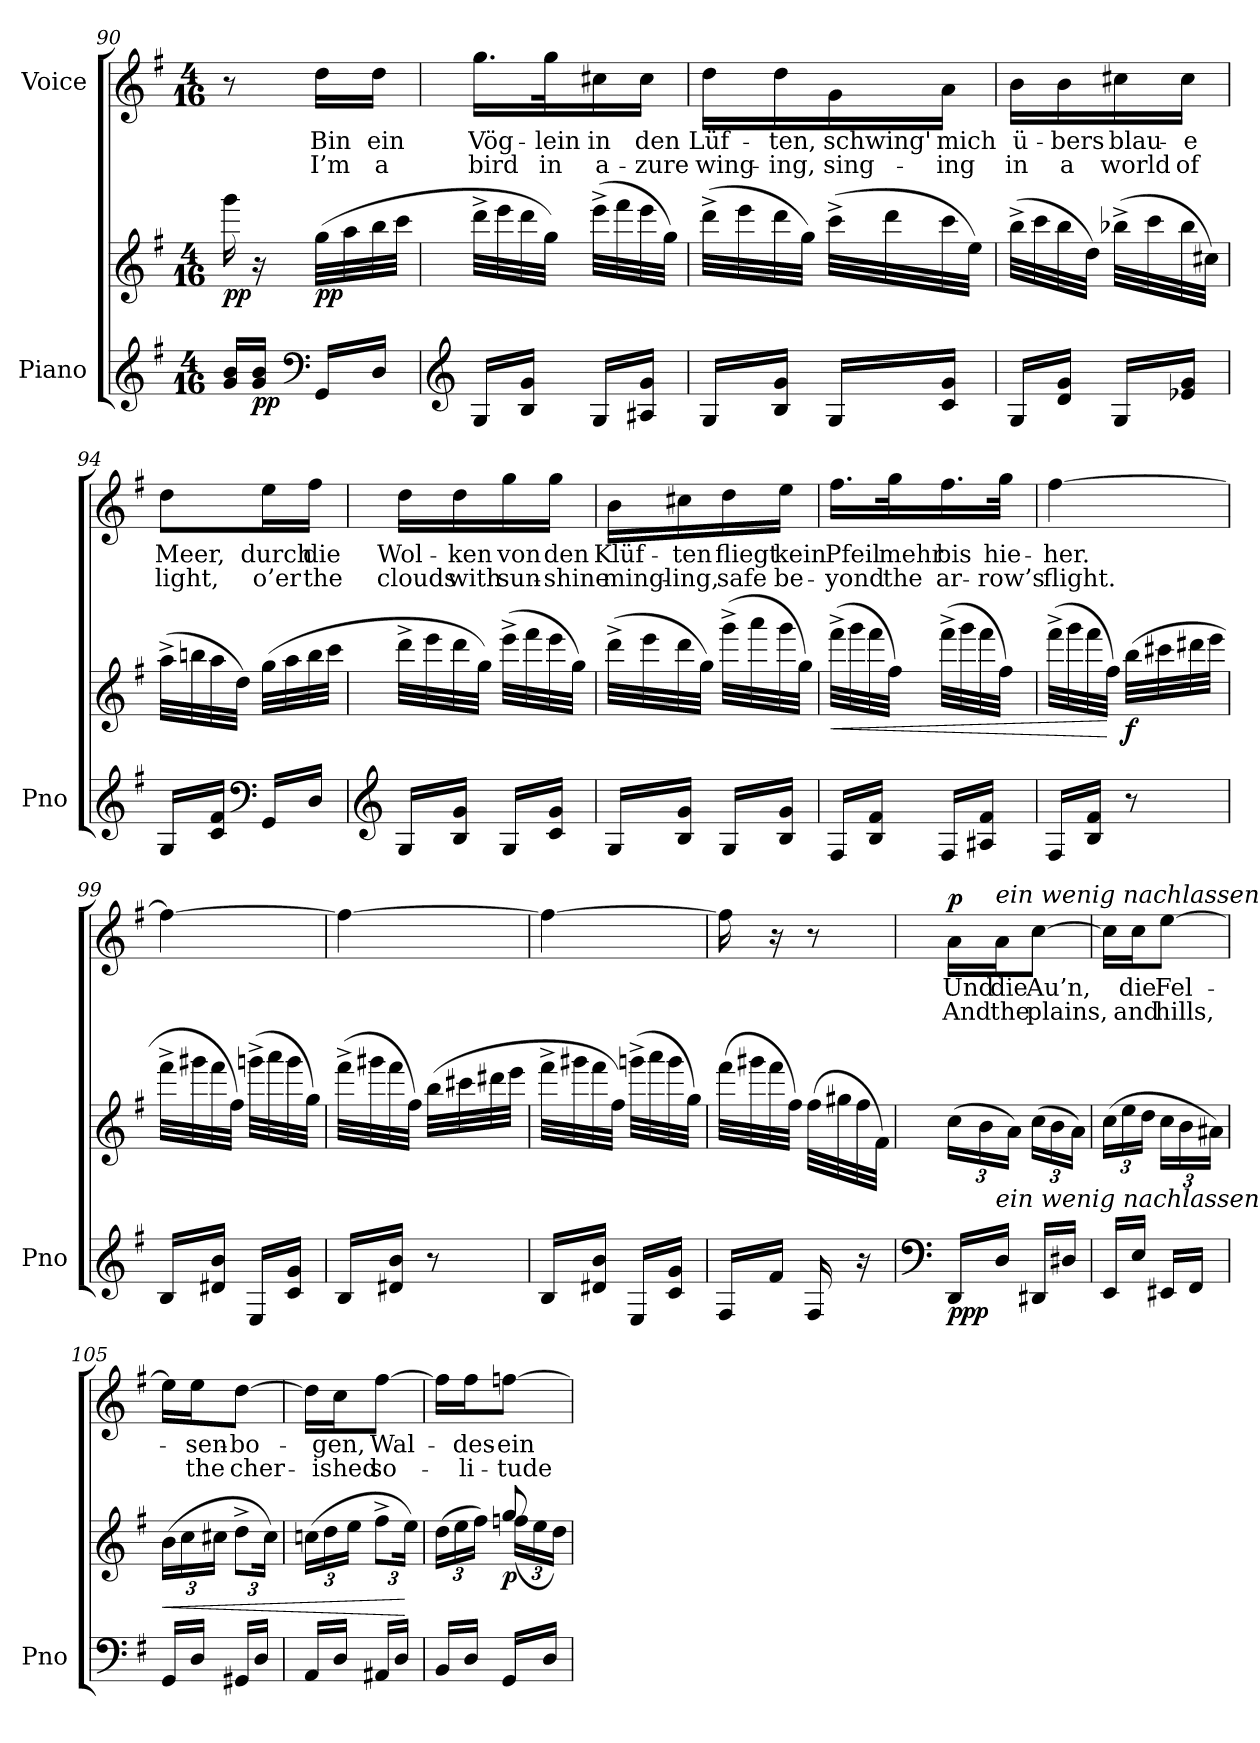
**kern	**kern	**dynam	**kern	**text	**text	**dynam
*part2	*part2	*part2	*part1	*part1	*part1	*part1
*staff3	*staff2	*staff2/3	*staff1	*staff1	*staff1	*staff1
*I"Piano	*	*	*I"Voice	*	*	*
*I'Pno	*	*	*	*	*	*
*clefG2	*clefG2	*	*clefG2	*	*	*
*k[f#]	*k[f#]	*	*k[f#]	*	*	*
*M4/16	*M4/16	*	*M4/16	*	*	*
=90	=90	=90	=90	=90	=90	=90
!	!	!LO:DY:b	!	!	!	!
16g/ 16b/LL	16ggg\	pp	8r	.	.	.
!	!	!LO:DY:b=2	!	!	!	!
16g/ 16b/JJ	16r	pp	.	.	.	.
*clefF4	*	*	*	*	*	*
!	!	!LO:DY:b	!	!LO:LY:b	!LO:LY:b	!
16GG/LL	(>32gg\LLL	pp	16dd\LL	Bin	I’m	.
.	32aa\	.	.	.	.	.
!	!	!	!	!LO:LY:b	!LO:LY:b	!
16D/JJ	32bb\	.	16dd\JJ	ein	a	.
.	32ccc\JJJ	.	.	.	.	.
=91	=91	=91	=91	=91	=91	=91
*clefG2	*	*	*	*	*	*
!	!	!	!	!LO:LY:b	!LO:LY:b	!
16G/LL	32ddd^\LLL	.	16.gg\LL	Vög-	bird	.
.	32eee\	.	.	.	.	.
16B/ 16g/JJ	32ddd\	.	.	.	.	.
!	!	!	!	!LO:LY:b	!LO:LY:b	!
.	32gg\JJJ)	.	32gg\K	-lein	in	.
!	!	!	!	!LO:LY:b	!LO:LY:b	!
16G/LL	(>32eee^\LLL	.	16cc#X\	in	a-	.
.	32fff#\	.	.	.	.	.
!	!	!	!	!LO:LY:b	!LO:LY:b	!
16A#X/ 16g/JJ	32eee\	.	16cc#\JJ	den	-zure	.
.	32gg\JJJ)	.	.	.	.	.
!!LO:LB:g=z
=92	=92	=92	=92	=92	=92	=92
!	!	!	!	!LO:LY:b	!LO:LY:b	!
16G/LL	(>32ddd^\LLL	.	16dd\LL	Lüf-	wing-	.
.	32eee\	.	.	.	.	.
!	!	!	!	!LO:LY:b	!LO:LY:b	!
16B/ 16g/JJ	32ddd\	.	16dd\	-ten,	-ing,	.
.	32gg\JJJ)	.	.	.	.	.
!	!	!	!	!LO:LY:b	!LO:LY:b	!
16G/LL	(>32ccc^\LLL	.	16g\	schwing'	sing-	.
.	32ddd\	.	.	.	.	.
!	!	!	!	!LO:LY:b	!LO:LY:b	!
16c/ 16g/JJ	32ccc\	.	16a\JJ	mich	-ing	.
.	32ee\JJJ)	.	.	.	.	.
=93	=93	=93	=93	=93	=93	=93
!	!	!	!	!LO:LY:b	!LO:LY:b	!
16G/LL	(>32bb^\LLL	.	16b\LL	ü-	in	.
.	32ccc\	.	.	.	.	.
!	!	!	!	!LO:LY:b	!LO:LY:b	!
16d/ 16g/JJ	32bb\	.	16b\	-bers	a	.
.	32dd\JJJ)	.	.	.	.	.
!	!	!	!	!LO:LY:b	!LO:LY:b	!
16G/LL	(>32bb-X^\LLL	.	16cc#X\	blau-	world	.
.	32ccc\	.	.	.	.	.
!	!	!	!	!LO:LY:b	!LO:LY:b	!
16e-X/ 16g/JJ	32bb-\	.	16cc#\JJ	-e	of	.
.	32cc#X\JJJ)	.	.	.	.	.
=94	=94	=94	=94	=94	=94	=94
!	!	!	!	!LO:LY:b	!LO:LY:b	!
16G/LL	(>32aa^\LLL	.	8dd\L	Meer,	light,	.
.	32bbn\	.	.	.	.	.
16c/ 16f#/JJ	32aa\	.	.	.	.	.
.	32dd\JJJ)	.	.	.	.	.
*clefF4	*	*	*	*	*	*
!	!	!	!	!LO:LY:b	!LO:LY:b	!
16GG/LL	(>32gg\LLL	.	16ee\L	durch	o’er	.
.	32aa\	.	.	.	.	.
!	!	!	!	!LO:LY:b	!LO:LY:b	!
16D/JJ	32bb\	.	16ff#\JJ	die	the	.
.	32ccc\JJJ	.	.	.	.	.
=95	=95	=95	=95	=95	=95	=95
*clefG2	*	*	*	*	*	*
!	!	!	!	!LO:LY:b	!LO:LY:b	!
16G/LL	32ddd^\LLL	.	16dd\LL	Wol-	clouds	.
.	32eee\	.	.	.	.	.
!	!	!	!	!LO:LY:b	!LO:LY:b	!
16B/ 16g/JJ	32ddd\	.	16dd\	-ken	with	.
.	32gg\JJJ)	.	.	.	.	.
!	!	!	!	!LO:LY:b	!LO:LY:b	!
16G/LL	(>32eee^\LLL	.	16gg\	von	sun-	.
.	32fff#\	.	.	.	.	.
!	!	!	!	!LO:LY:b	!LO:LY:b	!
16c/ 16g/JJ	32eee\	.	16gg\JJ	den	-shine	.
.	32gg\JJJ)	.	.	.	.	.
!!LO:PB:g=z
=96	=96	=96	=96	=96	=96	=96
!	!	!	!	!LO:LY:b	!LO:LY:b	!
16G/LL	(>32ddd^\LLL	.	16b\LL	Klüf-	mingl-	.
.	32eee\	.	.	.	.	.
!	!	!	!	!LO:LY:b	!LO:LY:b	!
16B/ 16g/JJ	32ddd\	.	16cc#X\	-ten	-ing,	.
.	32gg\JJJ)	.	.	.	.	.
!	!	!	!	!LO:LY:b	!LO:LY:b	!
16G/LL	(>32ggg^\LLL	.	16dd\	fliegt	safe	.
.	32aaa\	.	.	.	.	.
!	!	!	!	!LO:LY:b	!LO:LY:b	!
16B/ 16g/JJ	32ggg\	.	16ee\JJ	kein	be-	.
.	32gg\JJJ)	.	.	.	.	.
=97	=97	=97	=97	=97	=97	=97
!	!	!LO:HP:b	!	!LO:LY:b	!LO:LY:b	!
16F#/LL	(>32fff#^\LLL	<	16.ff#\LL	Pfeil	-yond	.
.	32ggg\	.	.	.	.	.
16B/ 16f#/JJ	32fff#\	.	.	.	.	.
!	!	!	!	!LO:LY:b	!LO:LY:b	!
.	32ff#\JJJ)	.	32gg\K	mehr	the	.
!	!	!	!	!LO:LY:b	!LO:LY:b	!
16F#/LL	(>32fff#^\LLL	.	16.ff#\	bis	ar-	.
.	32ggg\	.	.	.	.	.
16A#X/ 16f#/JJ	32fff#\	.	.	.	.	.
!	!	!	!	!LO:LY:b	!LO:LY:b	!
.	32ff#\JJJ)	.	32gg\JJk	hie-	-row’s	.
=98	=98	=98	=98	=98	=98	=98
!	!	!	!	!LO:LY:b	!LO:LY:b	!
16F#/LL	(>32fff#^\LLL	.	[4ff#\	-her.	flight.	.
.	32ggg\	.	.	.	.	.
16B/ 16f#/JJ	32fff#\	.	.	.	.	.
.	32ff#\JJJ)	[	.	.	.	.
!	!	!LO:DY:b	!	!	!	!
8r	(>32bb\LLL	f	.	.	.	.
.	32ccc#X\	.	.	.	.	.
.	32ddd#X\	.	.	.	.	.
.	32eee\JJJ	.	.	.	.	.
=99	=99	=99	=99	=99	=99	=99
16B/LL	32fff#^\LLL	.	4ff#\_	.	.	.
.	32ggg#X\	.	.	.	.	.
16d#X/ 16b/JJ	32fff#\	.	.	.	.	.
.	32ff#\JJJ)	.	.	.	.	.
16E/LL	(>32gggn^\LLL	.	.	.	.	.
.	32aaa\	.	.	.	.	.
16c/ 16g/JJ	32ggg\	.	.	.	.	.
.	32gg\JJJ)	.	.	.	.	.
=100	=100	=100	=100	=100	=100	=100
16B/LL	(>32fff#^\LLL	.	4ff#\_	.	.	.
.	32ggg#X\	.	.	.	.	.
16d#X/ 16b/JJ	32fff#\	.	.	.	.	.
.	32ff#\JJJ)	.	.	.	.	.
8r	(>32bb\LLL	.	.	.	.	.
.	32ccc#X\	.	.	.	.	.
.	32ddd#X\	.	.	.	.	.
.	32eee\JJJ	.	.	.	.	.
!!LO:LB:g=z
=101	=101	=101	=101	=101	=101	=101
16B/LL	32fff#^\LLL	.	4ff#\_	.	.	.
.	32ggg#X\	.	.	.	.	.
16d#X/ 16b/JJ	32fff#\	.	.	.	.	.
.	32ff#\JJJ)	.	.	.	.	.
16E/LL	(>32gggn^\LLL	.	.	.	.	.
.	32aaa\	.	.	.	.	.
16c/ 16g/JJ	32ggg\	.	.	.	.	.
.	32gg\JJJ)	.	.	.	.	.
=102	=102	=102	=102	=102	=102	=102
16F#/LL	(>32fff#\LLL	.	16ff#\]	.	.	.
.	32ggg#X\	.	.	.	.	.
16f#/JJ	32fff#\	.	16r	.	.	.
.	32ff#\JJJ)	.	.	.	.	.
16F#/	(>32ff#\LLL	.	8r	.	.	.
.	32gg#X\	.	.	.	.	.
16r	32ff#\	.	.	.	.	.
.	32f#\JJJ)	.	.	.	.	.
=103	=103	=103	=103	=103	=103	=103
*clefF4	*	*	*	*	*	*
*	*Xbrackettup	*	*	*	*	*
*	*	*	*MM68	*	*	*
!	!	!LO:DY:b=2	!	!LO:LY:b	!LO:LY:b	!
!	!	!LO:DY:n=1:b	!	!	!	!LO:DY:b
16DD/LL	(>24cc\LL	pp p	16a\LL	Und	And	p
.	24b\	.	.	.	.	.
!	!	!	!LO:TX:a:i:t=ein wenig nachlassend	!	!	!
!LO:TX:a:i:t=ein wenig nachlassend	!	!	!	!	!	!
!	!	!	!	!LO:LY:b	!LO:LY:b	!
16D/JJ	.	.	16a\J	die	the	.
.	24a\JJ)	.	.	.	.	.
!	!	!	!	!LO:LY:b	!LO:LY:b	!
16DD#X/LL	(>24cc\LL	.	[8cc\J	Au’n,	plains,	.
.	24b\	.	.	.	.	.
16D#X/JJ	.	.	.	.	.	.
.	24a\JJ)	.	.	.	.	.
=104	=104	=104	=104	=104	=104	=104
*	*	*	*MM67	*	*	*
16EE/LL	(>24cc\LL	.	16cc\LL]	.	.	.
.	24ee\	.	.	.	.	.
!	!	!	!	!LO:LY:b	!LO:LY:b	!
16E/JJ	.	.	16cc\J	die	and	.
.	24dd\JJ	.	.	.	.	.
!	!	!	!	!LO:LY:b	!LO:LY:b	!
16EE#X/LL	24cc\LL	.	[8ee\J	Fel-	hills,	.
.	24b\	.	.	.	.	.
16FF#/JJ	.	.	.	.	.	.
.	24a#X\JJ)	.	.	.	.	.
=105	=105	=105	=105	=105	=105	=105
*	*	*	*MM66	*	*	*
!	!	!LO:HP:b	!	!	!	!
16GG/LL	(>24b\LL	<	16ee\LL]	.	.	.
.	24cc\	.	.	.	.	.
!	!	!	!	!LO:LY:b	!LO:LY:b	!
16D/JJ	.	.	16ee\J	-sen-	the	.
.	24cc#X\JJ	.	.	.	.	.
!	!	!	!	!LO:LY:b	!LO:LY:b	!
16GG#X/LL	12dd^\L	.	[8dd\J	-bo-	cher-	.
16D/JJ	.	.	.	.	.	.
.	24cc#\Jk)	.	.	.	.	.
!!LO:LB:g=z
=106	=106	=106	=106	=106	=106	=106
*	*	*	*MM65	*	*	*
16AA/LL	(>24ccn\LL	.	16dd\LL]	.	.	.
.	24dd\	.	.	.	.	.
!	!	!	!	!LO:LY:b	!LO:LY:b	!
16D/JJ	.	.	16cc\J	-gen,	-ished	.
.	24ee\JJ	.	.	.	.	.
!	!	!	!	!LO:LY:b	!LO:LY:b	!
16AA#X/LL	12ff#^\L	.	[8ff#\J	Wal-	so-	.
16D/JJ	.	.	.	.	.	.
.	24ee\Jk)	[	.	.	.	.
=107	=107	=107	=107	=107	=107	=107
*	*	*	*MM64	*	*	*
*	*^	*	*	*	*	*
16BB/LL	8rddyy	(>24dd\LL	.	16ff#\LL]	.	.	.
.	.	24ee\	.	.	.	.	.
!	!	!	!	!	!LO:LY:b	!LO:LY:b	!
16D/JJ	.	.	.	16ff#\J	-des-	-li-	.
.	.	24ff#\JJ)	.	.	.	.	.
!	!	!	!LO:DY:b	!	!LO:LY:b	!LO:LY:b	!
16GG/LL	8gg/	(>24ffn\LL	p	[8ffn\J	-ein-	-tude	.
.	.	24ee\	.	.	.	.	.
16D/JJ	.	.	.	.	.	.	.
.	.	24dd\JJ)	.	.	.	.	.
*	*v	*v	*	*	*	*	*
=	=	=	=	=	=	=
*-	*-	*-	*-	*-	*-	*-
